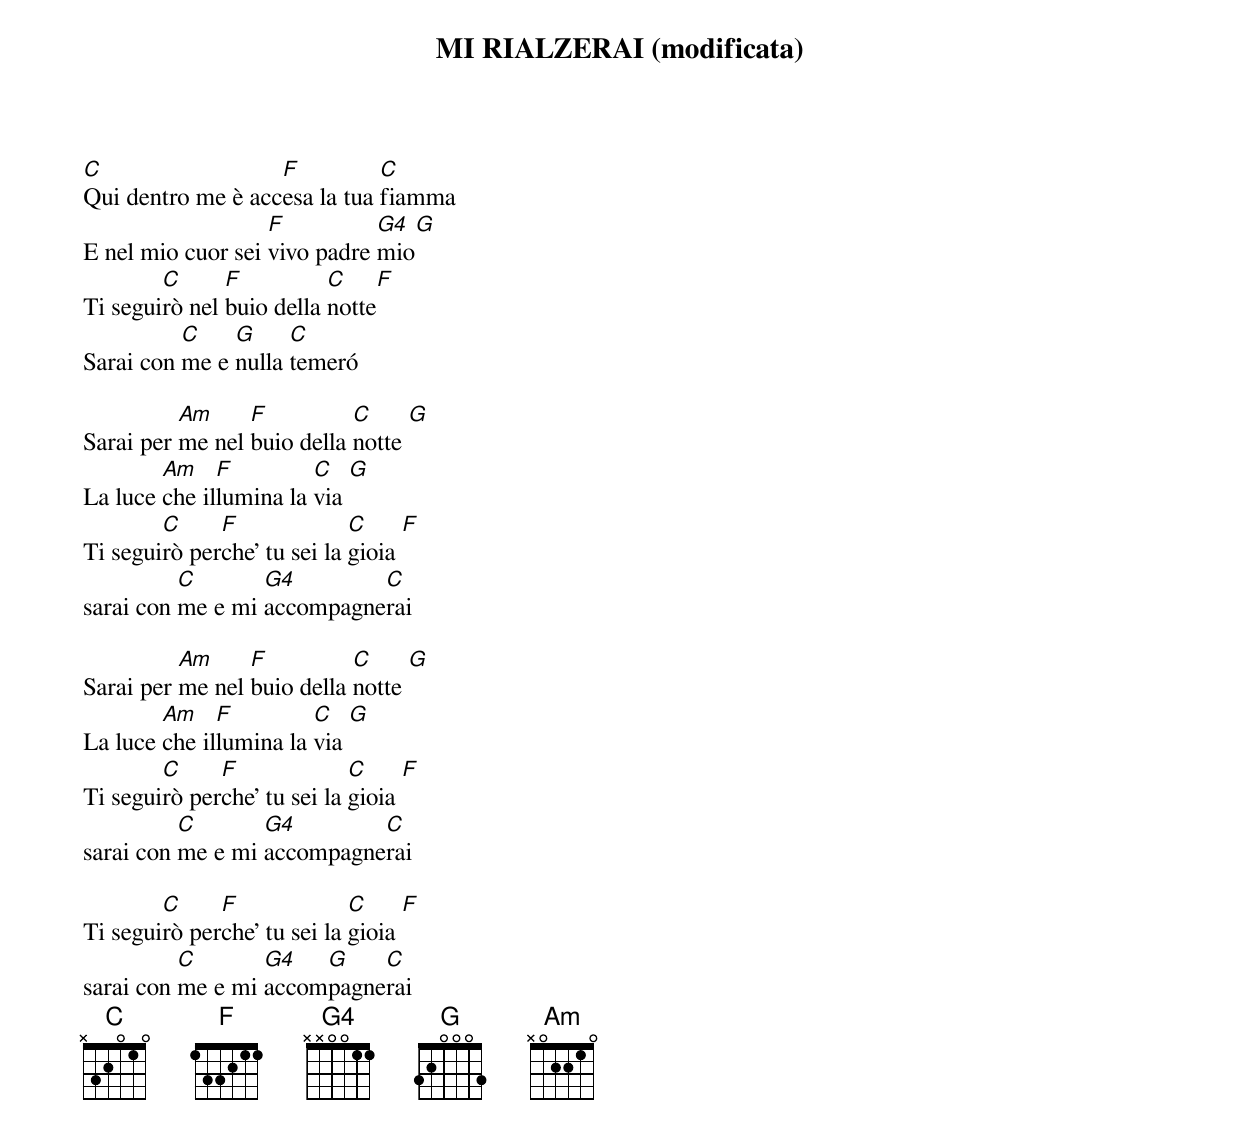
{title:MI RIALZERAI (modificata) }

[C]Qui dentro me è acc[F]esa la tua [C]fiamma
E nel mio cuor sei [F]vivo padre [G4]mio[G]
Ti segui[C]rò nel [F]buio della [C]notte[F]
Sarai con [C]me e [G]nulla [C]temeró

Sarai per [Am]me nel [F]buio della [C]notte [G]
La luce [Am]che il[F]lumina la [C]via [G]
Ti segui[C]rò per[F]che' tu sei la [C]gioia [F]
sarai con [C]me e mi [G4]accompagne[C]rai

Sarai per [Am]me nel [F]buio della [C]notte [G]
La luce [Am]che il[F]lumina la [C]via [G]
Ti segui[C]rò per[F]che' tu sei la [C]gioia [F]
sarai con [C]me e mi [G4]accompagne[C]rai

Ti segui[C]rò per[F]che' tu sei la [C]gioia [F]
sarai con [C]me e mi [G4]accom[G]pagne[C]rai
